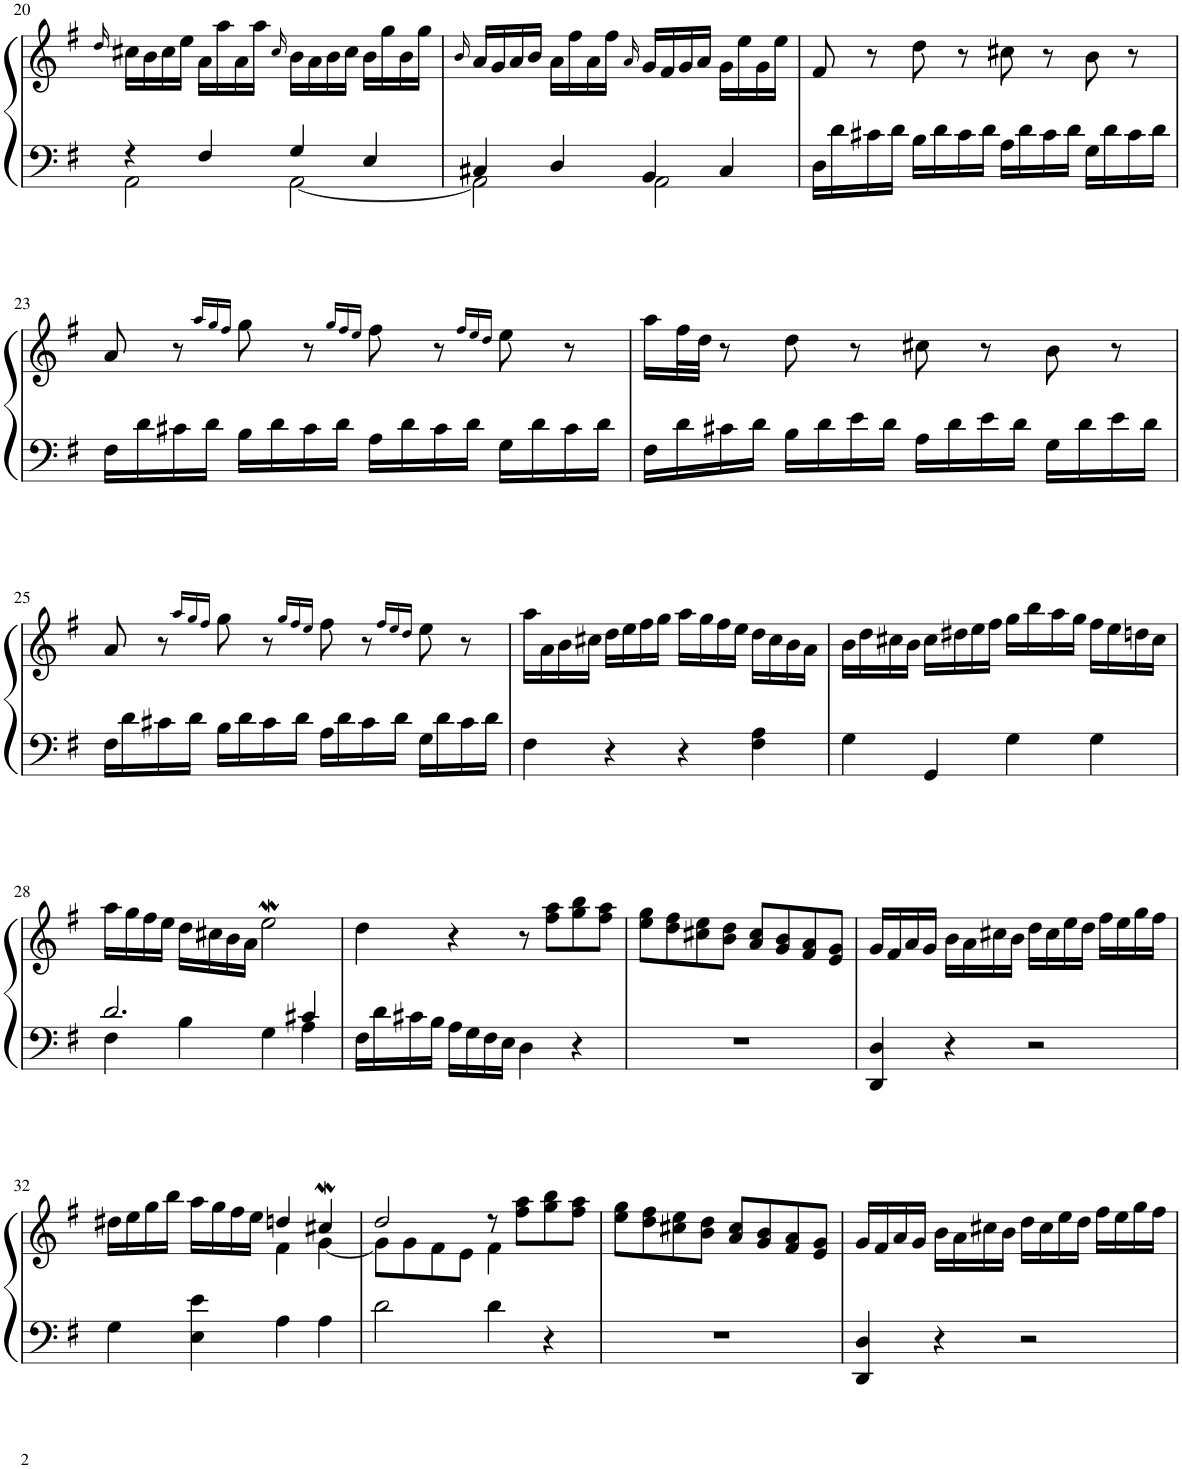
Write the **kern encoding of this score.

**kern	**kern
*part1	*part1
*staff2	*staff1
*I"Piano	*
*I'Pno.	*
!!LO:PB:g=z
*clefF4	*clefG2
*k[f#]	*k[f#]
*M4/4	*M4/4
*met(c)	*met(c)
=20	=20
.	16qdd/
*^	*
4r	2AA\	16cc#X\LL
.	.	16b\
.	.	16cc#\
.	.	16ee\JJ
4F#/	.	16a\LL
.	.	16aa\
.	.	16a\
.	.	16aa\JJ
.	.	16qcc#/
4G/	[2AA\	16b\LL
.	.	16a\
.	.	16b\
.	.	16cc#\JJ
4E/	.	16b\LL
.	.	16gg\
.	.	16b\
.	.	16gg\JJ
=21	=21	=21
.	.	16qb/
4C#X/	2AA\]	16a/LL
.	.	16g/
.	.	16a/
.	.	16b/JJ
4D/	.	16a\LL
.	.	16ff#\
.	.	16a\
.	.	16ff#\JJ
.	.	16qa/
4BB/	2AA\	16g/LL
.	.	16f#/
.	.	16g/
.	.	16a/JJ
4C#/	.	16g\LL
.	.	16ee\
.	.	16g\
.	.	16ee\JJ
*v	*v	*
=22	=22
16D\LL	8f#/
16d\	.
16c#X\	8r
16d\JJ	.
16B\LL	8dd\
16d\	.
16c#\	8r
16d\JJ	.
16A\LL	8cc#X\
16d\	.
16c#\	8r
16d\JJ	.
16G\LL	8b\
16d\	.
16c#\	8r
16d\JJ	.
!!LO:LB:g=z
=23	=23
16F#\LL	8a/
16d\	.
16c#X\	8r
16d\JJ	.
.	16qaa/LL
.	16qgg/
.	16qff#/JJ
16B\LL	8gg\
16d\	.
16c#\	8r
16d\JJ	.
.	16qgg/LL
.	16qff#/
.	16qee/JJ
16A\LL	8ff#\
16d\	.
16c#\	8r
16d\JJ	.
.	16qff#/LL
.	16qee/
.	16qdd/JJ
16G\LL	8ee\
16d\	.
16c#\	8r
16d\JJ	.
=24	=24
16F#\LL	16aa\LL
16d\	32ff#\L
.	32dd\JJJ
16c#X\	8r
16d\JJ	.
16B\LL	8dd\
16d\	.
16e\	8r
16d\JJ	.
16A\LL	8cc#X\
16d\	.
16e\	8r
16d\JJ	.
16G\LL	8b\
16d\	.
16e\	8r
16d\JJ	.
!!LO:LB:g=z
=25	=25
16F#\LL	8a/
16d\	.
16c#X\	8r
16d\JJ	.
.	16qaa/LL
.	16qgg/
.	16qff#/JJ
16B\LL	8gg\
16d\	.
16c#\	8r
16d\JJ	.
.	16qgg/LL
.	16qff#/
.	16qee/JJ
16A\LL	8ff#\
16d\	.
16c#\	8r
16d\JJ	.
.	16qff#/LL
.	16qee/
.	16qdd/JJ
16G\LL	8ee\
16d\	.
16c#\	8r
16d\JJ	.
=26	=26
4F#\	16aa\LL
.	16a\
.	16b\
.	16cc#X\JJ
4r	16dd\LL
.	16ee\
.	16ff#\
.	16gg\JJ
4r	16aa\LL
.	16gg\
.	16ff#\
.	16ee\JJ
4F#\ 4A\	16dd\LL
.	16cc#\
.	16b\
.	16a\JJ
=27	=27
4G\	16b\LL
.	16dd\
.	16cc#X\
.	16b\JJ
4GG/	16cc#\LL
.	16dd#X\
.	16ee\
.	16ff#\JJ
4G\	16gg\LL
.	16bb\
.	16aa\
.	16gg\JJ
4G\	16ff#\LL
.	16ee\
.	16ddn\
.	16cc#\JJ
!!LO:LB:g=z
=28	=28
*^	*
2.d/	4F#\	16aa\LL
.	.	16gg\
.	.	16ff#\
.	.	16ee\JJ
.	4B\	16dd\LL
.	.	16cc#X\
.	.	16b\
.	.	16a\JJ
.	4G\	2eeW\
4c#X/	4A\	.
*v	*v	*
=29	=29
16F#\LL	4dd\
16d\	.
16c#X\	.
16B\JJ	.
16A\LL	4r
16G\	.
16F#\	.
16E\JJ	.
4D\	8r
.	8ff#\ 8aa\L
4r	8gg\ 8bb\
.	8ff#\ 8aa\J
=30	=30
1r	8ee\ 8gg\L
.	8dd\ 8ff#\
.	8cc#X\ 8ee\
.	8b\ 8dd\J
.	8a/ 8cc#/L
.	8g/ 8b/
.	8f#/ 8a/
.	8e/ 8g/J
=31	=31
4DD/ 4D/	16g/LL
.	16f#/
.	16a/
.	16g/JJ
4r	16b\LL
.	16a\
.	16cc#X\
.	16b\JJ
2r	16dd\LL
.	16cc#\
.	16ee\
.	16dd\JJ
.	16ff#\LL
.	16ee\
.	16gg\
.	16ff#\JJ
!!LO:LB:g=z
=32	=32
*	*^
4G\	16dd#X\LL	2ryy
.	16ee\	.
.	16gg\	.
.	16bb\JJ	.
4E\ 4e\	16aa\LL	.
.	16gg\	.
.	16ff#\	.
.	16ee\JJ	.
4A\	4ddn/	4f#\
4A\	4cc#XW/	[4g\
=33	=33	=33
2d\	2dd/	8g\L]
.	.	8g\
.	.	8f#\
.	.	8e\J
4d\	8r	4f#\
.	8ff#\ 8aa\L	.
4r	8gg\ 8bb\	4ryy
.	8ff#\ 8aa\J	.
*	*v	*v
=34	=34
1r	8ee\ 8gg\L
.	8dd\ 8ff#\
.	8cc#X\ 8ee\
.	8b\ 8dd\J
.	8a/ 8cc#/L
.	8g/ 8b/
.	8f#/ 8a/
.	8e/ 8g/J
=35	=35
4DD/ 4D/	16g/LL
.	16f#/
.	16a/
.	16g/JJ
4r	16b\LL
.	16a\
.	16cc#X\
.	16b\JJ
2r	16dd\LL
.	16cc#\
.	16ee\
.	16dd\JJ
.	16ff#\LL
.	16ee\
.	16gg\
.	16ff#\JJ
=	=
*-	*-
